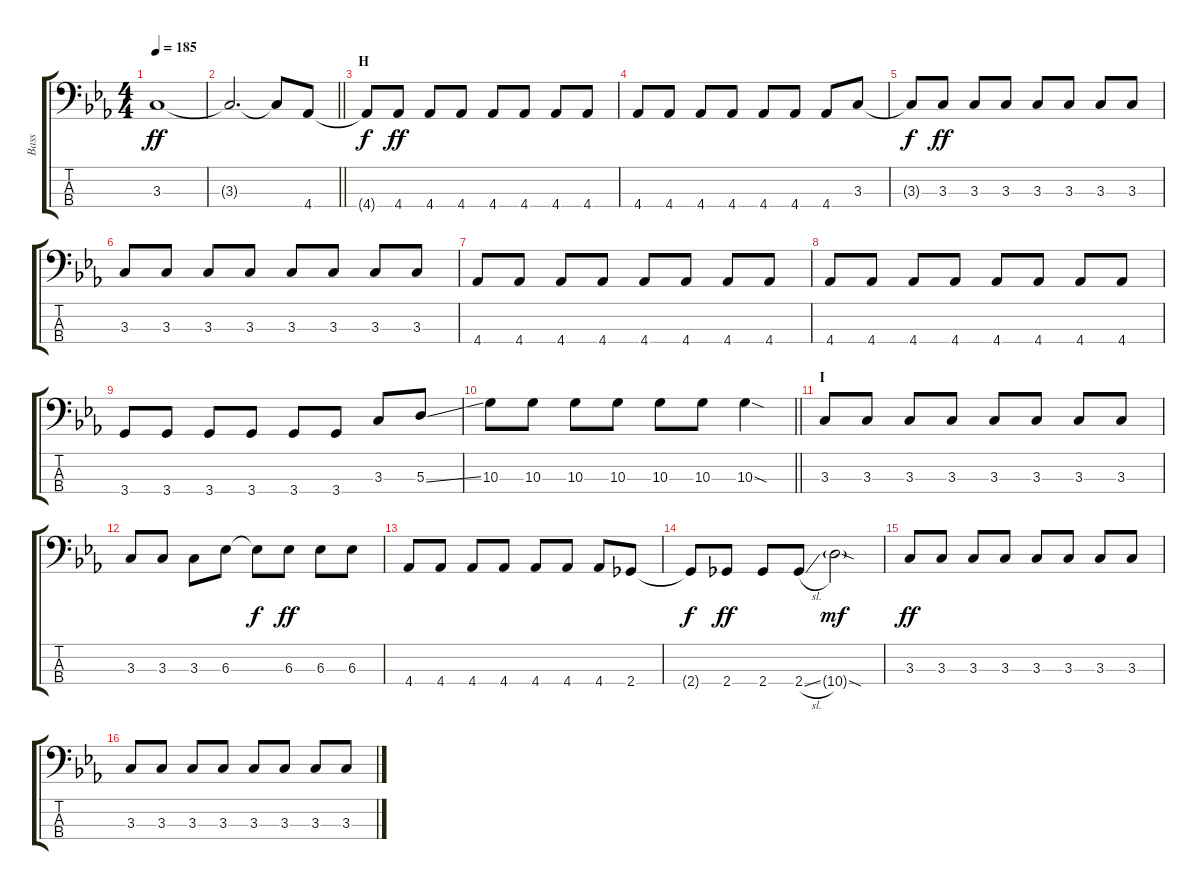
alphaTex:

\track ("Bass" "Bass") {instrument electricbasspick}
\staff {score tabs}
\tuning (G2 D2 A1 E1) {hide}
\ts (4 4)
\tempo 185
\clef f4
\ks eb
3.3{t}.1{dy ff} |
\barLineRight lightlight
3.3{t}.2{d} 3.3{t}.8 4.4.8 |
\section ("" "H")
4.4{t}.8{dy f} 4.4.8{dy ff} 4.4.8 4.4.8 4.4.8 4.4.8 4.4.8 4.4.8 |
4.4.8 4.4.8 4.4.8 4.4.8 4.4.8 4.4.8 4.4.8 3.3.8 |
3.3{t}.8{dy f} 3.3.8{dy ff} 3.3.8 3.3.8 3.3.8 3.3.8 3.3.8 3.3.8 |
3.3.8 3.3.8 3.3.8 3.3.8 3.3.8 3.3.8 3.3.8 3.3.8 |
4.4.8 4.4.8 4.4.8 4.4.8 4.4.8 4.4.8 4.4.8 4.4.8 |
4.4.8 4.4.8 4.4.8 4.4.8 4.4.8 4.4.8 4.4.8 4.4.8 |
3.4.8 3.4.8 3.4.8 3.4.8 3.4.8 3.4.8 3.3.8 5.3{ss}.8 |
\barLineRight lightlight
10.3.8 10.3.8 10.3.8 10.3.8 10.3.8 10.3.8 10.3{sod}.4 |
\section ("" "I")
3.3.8 3.3.8 3.3.8 3.3.8 3.3.8 3.3.8 3.3.8 3.3.8 |
3.3.8 3.3.8 3.3.8 6.3.8 6.3{t}.8{dy f} 6.3.8{dy ff} 6.3.8 6.3.8 |
4.4.8 4.4.8 4.4.8 4.4.8 4.4.8 4.4.8 4.4.8 2.4.8 |
2.4{t}.8{dy f} 2.4.8{dy ff} 2.4.8 2.4{sl}.8 10.4{sod g}.2{dy mf} |
3.3.8{dy ff} 3.3.8 3.3.8 3.3.8 3.3.8 3.3.8 3.3.8 3.3.8 |
3.3.8 3.3.8 3.3.8 3.3.8 3.3.8 3.3.8 3.3.8 3.3.8
